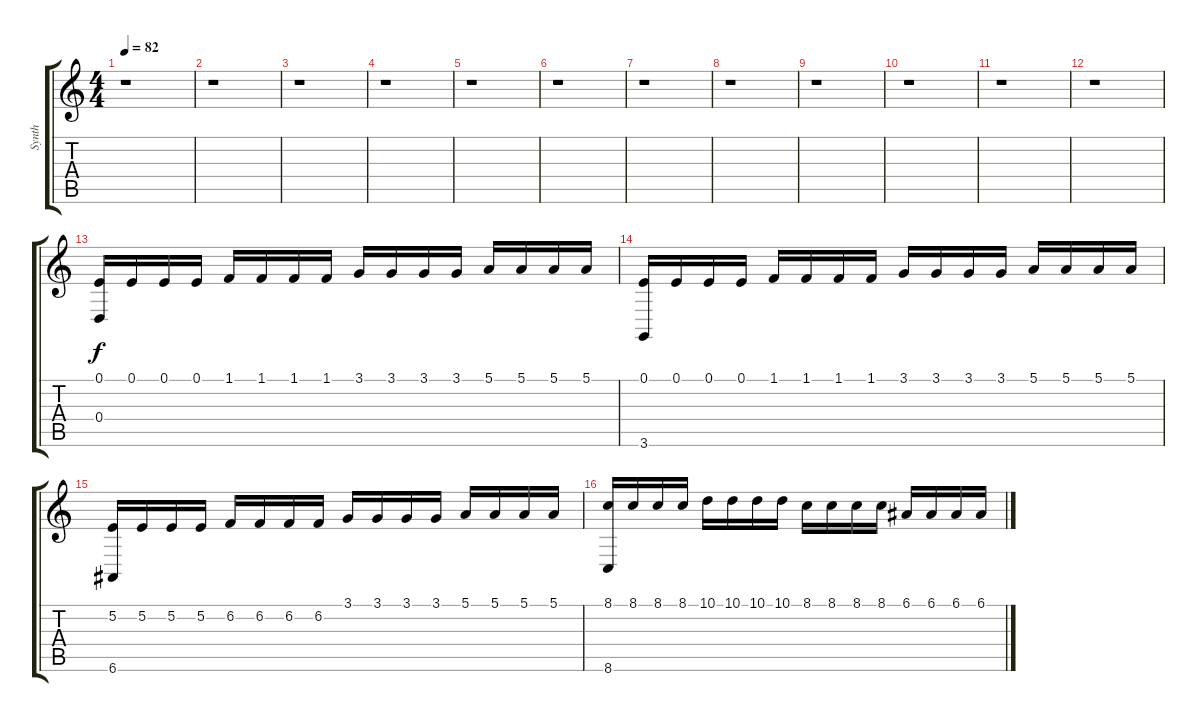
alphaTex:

\track ("Synth" "Synth") {instrument lead6voice}
\staff {score tabs}
\tuning (E4 B3 G3 D3 A2 E2) {hide}
\ts (4 4)
\tempo 82
\clef g2
\ks c
r.1{dy f} |
r.1 |
r.1 |
r.1 |
r.1 |
r.1 |
r.1 |
r.1 |
r.1 |
r.1 |
r.1 |
r.1 |
(0.1 0.4).16{volume 12 balance 8} 0.1.16 0.1.16 0.1.16 1.1.16 1.1.16 1.1.16 1.1.16 3.1.16 3.1.16 3.1.16 3.1.16 5.1.16 5.1.16 5.1.16 5.1.16 |
(0.1 3.6).16 0.1.16 0.1.16 0.1.16 1.1.16 1.1.16 1.1.16 1.1.16 3.1.16 3.1.16 3.1.16 3.1.16 5.1.16 5.1.16 5.1.16 5.1.16 |
(5.2 6.6).16 5.2.16 5.2.16 5.2.16 6.2.16 6.2.16 6.2.16 6.2.16 3.1.16 3.1.16 3.1.16 3.1.16 5.1.16 5.1.16 5.1.16 5.1.16 |
(8.1 8.6).16 8.1.16 8.1.16 8.1.16 10.1.16 10.1.16 10.1.16 10.1.16 8.1.16 8.1.16 8.1.16 8.1.16 6.1.16 6.1.16 6.1.16 6.1.16
